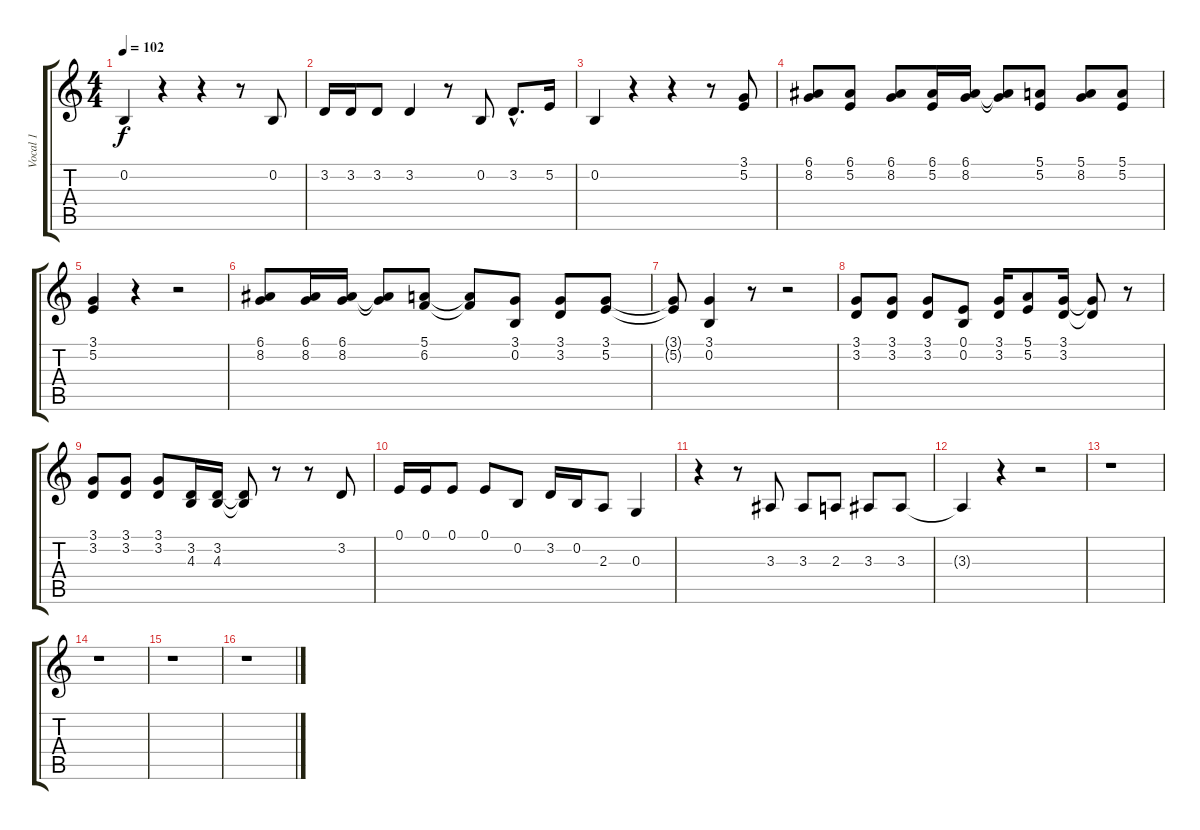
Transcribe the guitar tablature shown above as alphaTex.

\track ("Vocal 1" "Vocal 1") {instrument sopranosax}
\staff {score tabs}
\tuning (E4 B3 G3 D3 A2 E2) {hide}
\ts (4 4)
\tempo 102
\clef g2
\ks c
0.2.4{dy f} r.4 r.4 r.8 0.2.8 |
3.2.16 3.2.16 3.2.8 3.2.4 r.8 0.2.8 3.2{hac}.8{d} 5.2.16 |
0.2.4 r.4 r.4 r.8 (3.1 5.2).8 |
(6.1 8.2).8 (6.1 5.2).8 (6.1 8.2).8 (6.1 5.2).16 (6.1 8.2).16 (6.1{t} 8.2{t}).8 (5.1 5.2).8 (5.1 8.2).8 (5.1 5.2).8 |
(3.1 5.2).4 r.4 r.2 |
(6.1 8.2).8 (6.1 8.2).16 (6.1 8.2).16 (6.1{t} 8.2{t}).8 (5.1 6.2).8 (5.1{t} 6.2{t}).8 (3.1 0.2).8 (3.1 3.2).8 (3.1 5.2).8 |
(3.1{t} 5.2{t}).8 (3.1 0.2).4 r.8 r.2 |
(3.1 3.2).8 (3.1 3.2).8 (3.1 3.2).8 (0.1 0.2).8 (3.1 3.2).16 (5.1 5.2).8 (3.1 3.2).16 (3.1{t} 3.2{t}).8 r.8 |
(3.1 3.2).8 (3.1 3.2).8 (3.1 3.2).8 (3.2 4.3).16 (3.2 4.3).16 (3.2{t} 4.3{t}).8 r.8 r.8 3.2.8 |
0.1.16 0.1.16 0.1.8 0.1.8 0.2.8 3.2.16 0.2.16 2.3.8 0.3.4 |
r.4 r.8 3.3.8 3.3.8 2.3.8 3.3.8 3.3.8 |
3.3{t}.4 r.4 r.2 |
r.1 |
r.1 |
r.1 |
r.1
